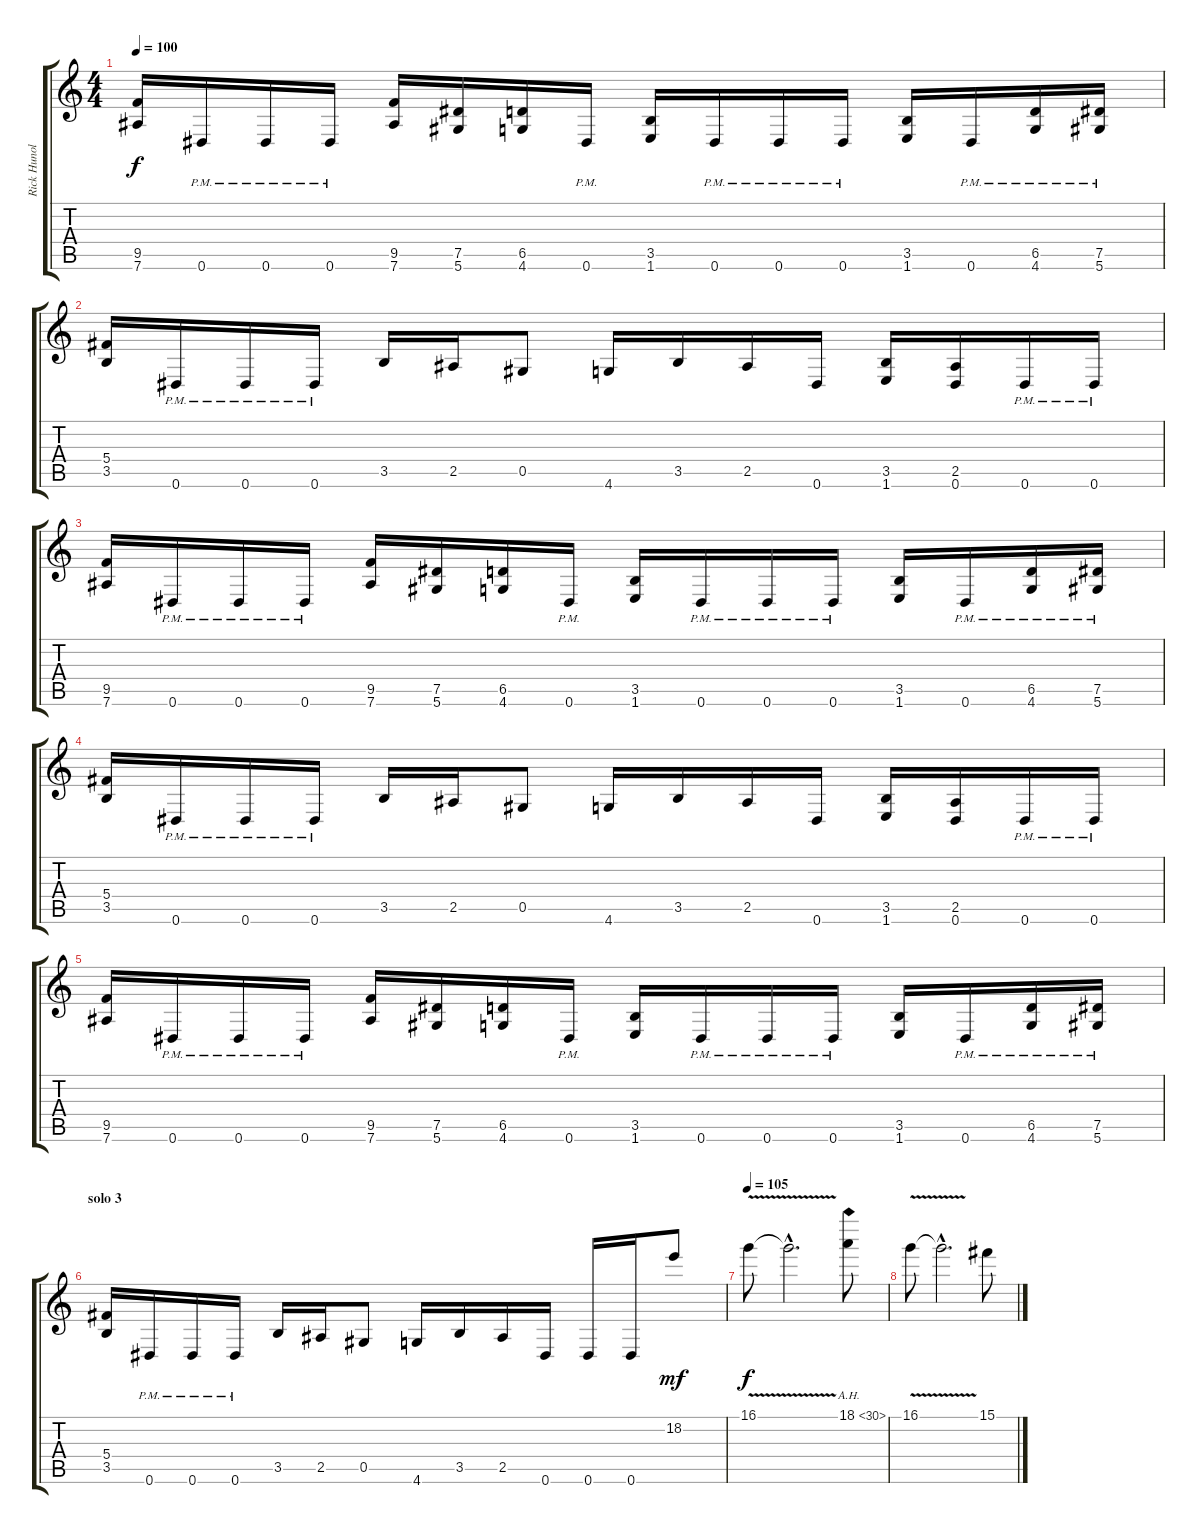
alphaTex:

\track ("Rick Hunolt" "Rick Hunol") {instrument distortionguitar}
\staff {score tabs}
\tuning (Eb4 Bb3 Gb3 Db3 Ab2 Eb2) {hide}
\ts (4 4)
\tempo 100
\clef g2
\ks c
(9.5 7.6).16{dy f} 0.6{pm}.16 0.6{pm}.16 0.6{pm}.16 (9.5 7.6).16 (7.5 5.6).16 (6.5 4.6).16 0.6{pm}.16 (3.5 1.6).16 0.6{pm}.16 0.6{pm}.16 0.6{pm}.16 (3.5 1.6).16 0.6{pm}.16 (6.5 4.6{pm}).16 (7.5 5.6{pm}).16 |
(5.4 3.5).16 0.6{pm}.16 0.6{pm}.16 0.6{pm}.16 3.5.16 2.5.16 0.5.8 4.6.16 3.5.16 2.5.16 0.6.16 (3.5 1.6).16 (2.5 0.6).16 0.6{pm}.16 0.6{pm}.16 |
(9.5 7.6).16 0.6{pm}.16 0.6{pm}.16 0.6{pm}.16 (9.5 7.6).16 (7.5 5.6).16 (6.5 4.6).16 0.6{pm}.16 (3.5 1.6).16 0.6{pm}.16 0.6{pm}.16 0.6{pm}.16 (3.5 1.6).16 0.6{pm}.16 (6.5 4.6{pm}).16 (7.5 5.6{pm}).16 |
(5.4 3.5).16 0.6{pm}.16 0.6{pm}.16 0.6{pm}.16 3.5.16 2.5.16 0.5.8 4.6.16 3.5.16 2.5.16 0.6.16 (3.5 1.6).16 (2.5 0.6).16 0.6{pm}.16 0.6{pm}.16 |
(9.5 7.6).16 0.6{pm}.16 0.6{pm}.16 0.6{pm}.16 (9.5 7.6).16 (7.5 5.6).16 (6.5 4.6).16 0.6{pm}.16 (3.5 1.6).16 0.6{pm}.16 0.6{pm}.16 0.6{pm}.16 (3.5 1.6).16 0.6{pm}.16 (6.5 4.6{pm}).16 (7.5 5.6{pm}).16 |
\section ("" "solo 3")
(5.4 3.5).16 0.6{pm}.16 0.6{pm}.16 0.6{pm}.16 3.5.16 2.5.16 0.5.8 4.6.16 3.5.16 2.5.16 0.6.16 0.6.16 0.6.16 18.2.8{dy mf} |
\tempo 105
16.1{v}.8{dy f} 16.1{hac t}.2{d} 18.1{ah 12}.8 |
16.1{v}.8 16.1{hac t}.2{d} 15.1.8
